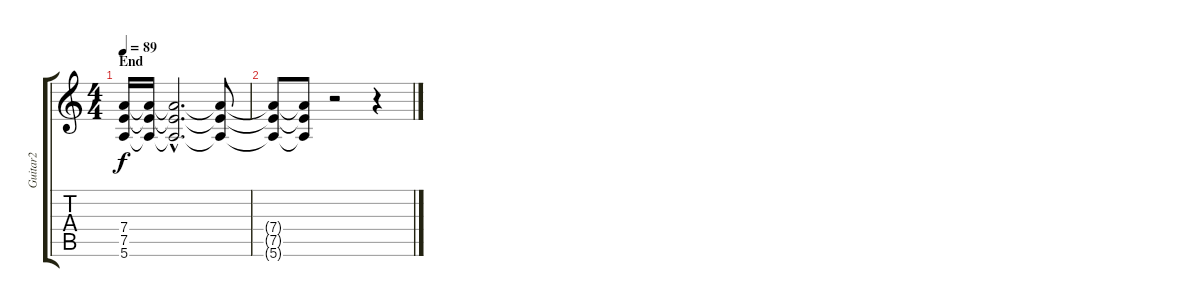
\track ("Guitar2" "Guitar2") {instrument overdrivenguitar}
\staff {score tabs}
\tuning (E4 B3 G3 D3 A2 E2) {hide}
\ts (4 4)
\section ("" "End")
\tempo 89
\clef g2
\ks c
(7.4 7.5 5.6).16{dy f} (7.4{t} 7.5{t} 5.6{t}).16 (7.4{hac t} 7.5{hac t} 5.6{hac t}).2{d} (7.4{t} 7.5{t} 5.6{t}).8 |
(7.4{t} 7.5{t} 5.6{t}).8 (7.4{t} 7.5{t} 5.6{t}).8 r.2 r.4
